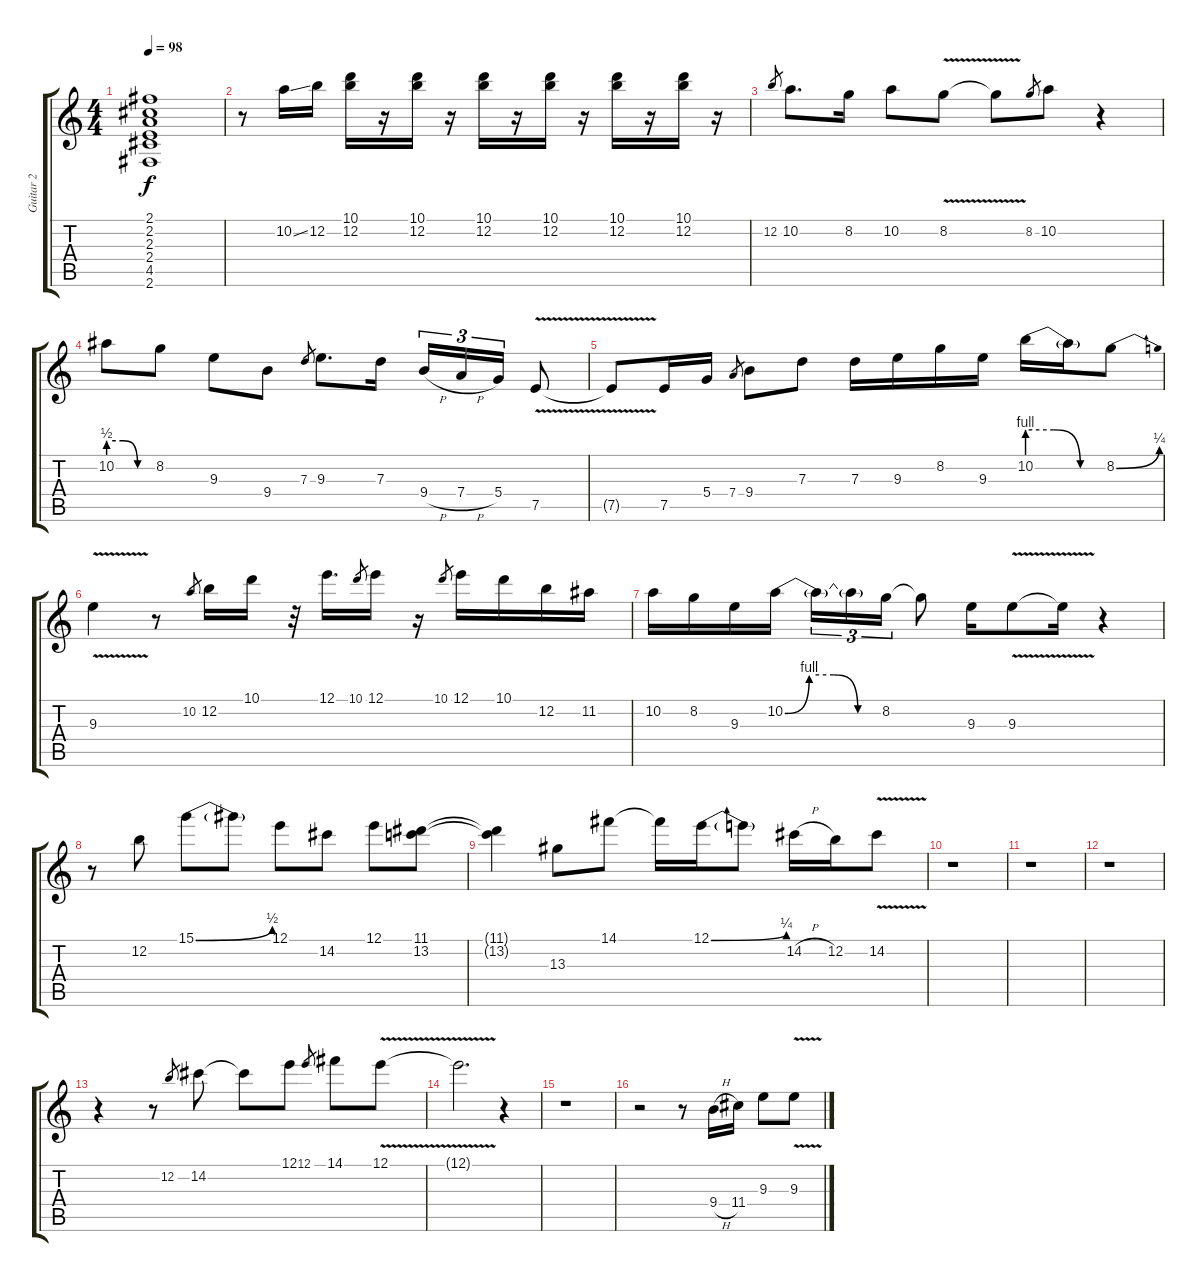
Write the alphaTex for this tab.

\track ("Guitar 2" "Guitar 2") {instrument acousticguitarsteel}
\staff {score tabs}
\tuning (E4 B3 G3 D3 A2 E2) {hide}
\ts (4 4)
\tempo 98
\clef g2
\ks c
(2.1{t} 2.2{t} 2.3{t} 2.4{t} 4.5{t} 2.6{t}).1{dy f} |
r.8 10.2{ss}.16 12.2.16 (10.1 12.2).16 r.16 (10.1 12.2).16 r.16 (10.1 12.2).16 r.16 (10.1 12.2).16 r.16 (10.1 12.2).16 r.16 (10.1 12.2).16 r.16 |
12.2.8{gr} 10.2.8{d} 8.2.16 10.2.8 8.2{v}.8 8.2{t}.8 8.2.8{gr} 10.2.8 r.4 |
10.2{be (custom 0 2 20 2 40 0 60 0)}.8 8.2.8 9.3.8 9.4.8 7.3.8{gr} 9.3.8{d} 7.3.16 9.4{h}.16{tu (3 2)} 7.4{h}.16{tu (3 2)} 5.4.16{tu (3 2)} 7.5{v}.8 |
7.5{t}.8 7.5.16 5.4.16 7.4.8{gr} 9.4.8 7.3.8 7.3.16 9.3.16 8.2.16 9.3.16 10.2{be (custom 0 4 20 4 40 0 60 0)}.16 10.2{t}.16 8.2{be (bend 0 0 60 1)}.8 |
9.3{v}.4 r.8 10.2.8{gr} 12.2.16 10.1.16 r.32 12.1.16{d} 10.1.8{gr} 12.1.16 r.16 10.1.8{gr} 12.1.16 10.1.16 12.2.16 11.2.16 |
10.2.16 8.2.16 9.3.16 10.2{be (custom 0 0 15 4 30 4 45 0 60 0)}.16 10.2{t}.16{tu (3 2)} 10.2{t}.16{tu (3 2)} 8.2.16{tu (3 2)} 8.2{t}.8 9.3.16 9.3{v}.8 9.3{t}.16 r.4 |
r.8 12.2.8 15.1{be (bend 0 0 60 2)}.8 15.1{t}.8 12.1.8 14.2.8 12.1.8 (11.1 13.2).8 |
(11.1{t} 13.2{t}).4 13.3.8 14.1.8 14.1{t}.16 12.1{be (bend 0 0 60 1)}.16 12.1{t}.8 14.2{h}.16 12.2.16 14.2{v}.8 |
r.1 |
r.1 |
r.1 |
r.4 r.8 12.2.8{gr} 14.2.8 14.2{t}.8 12.1.8 12.1.8{gr} 14.1.8 12.1{v}.8 |
12.1{t}.2{d} r.4 |
r.1 |
r.2 r.8 9.4{h}.16 11.4.16 9.3.8 9.3{v}.8
